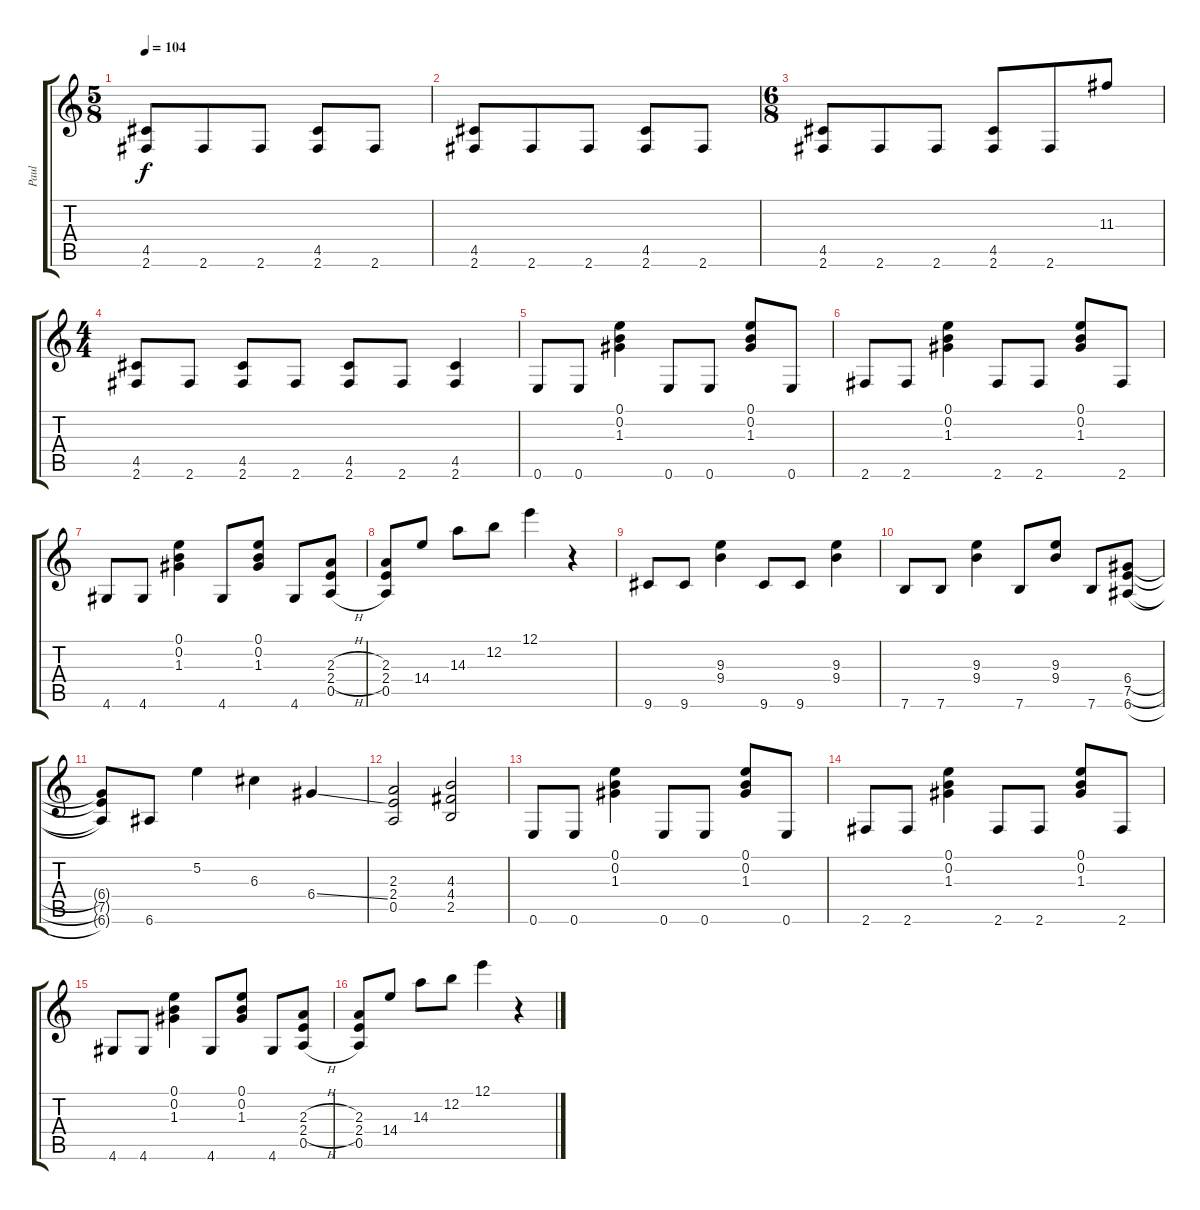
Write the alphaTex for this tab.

\track ("Paul" "Paul") {instrument distortionguitar}
\staff {score tabs}
\tuning (E4 B3 G3 D3 A2 E2) {hide}
\ts (5 8)
\tempo 104
\clef g2
\ks c
(4.5 2.6).8{dy f} 2.6.8 2.6.8 (4.5 2.6).8 2.6.8 |
(4.5 2.6).8 2.6.8 2.6.8 (4.5 2.6).8 2.6.8 |
\ts (6 8)
(4.5 2.6).8 2.6.8 2.6.8 (4.5 2.6).8 2.6.8 11.3.8 |
\ts (4 4)
(4.5 2.6).8 2.6.8 (4.5 2.6).8 2.6.8 (4.5 2.6).8 2.6.8 (4.5 2.6).4 |
0.6.8 0.6.8 (0.1 0.2 1.3).4 0.6.8 0.6.8 (0.1 0.2 1.3).8 0.6.8 |
2.6.8 2.6.8 (0.1 0.2 1.3).4 2.6.8 2.6.8 (0.1 0.2 1.3).8 2.6.8 |
4.6.8 4.6.8 (0.1 0.2 1.3).4 4.6.8 (0.1 0.2 1.3).8 4.6.8 (2.3{h} 2.4{h} 0.5{h}).8 |
(2.3 2.4 0.5).8 14.4.8 14.3.8 12.2.8 12.1.4 r.4 |
9.6.8 9.6.8 (9.3 9.4).4 9.6.8 9.6.8 (9.3 9.4).4 |
7.6.8 7.6.8 (9.3 9.4).4 7.6.8 (9.3 9.4).8 7.6.8 (6.4{h} 7.5{h} 6.6{h}).8 |
(6.4{t} 7.5{t} 6.6{t}).8 6.6.8 5.2.4 6.3.4 6.4{ss}.4 |
(2.3 2.4 0.5).2 (4.3 4.4 2.5).2 |
0.6.8 0.6.8 (0.1 0.2 1.3).4 0.6.8 0.6.8 (0.1 0.2 1.3).8 0.6.8 |
2.6.8 2.6.8 (0.1 0.2 1.3).4 2.6.8 2.6.8 (0.1 0.2 1.3).8 2.6.8 |
4.6.8 4.6.8 (0.1 0.2 1.3).4 4.6.8 (0.1 0.2 1.3).8 4.6.8 (2.3{h} 2.4{h} 0.5{h}).8 |
(2.3 2.4 0.5).8 14.4.8 14.3.8 12.2.8 12.1.4 r.4
